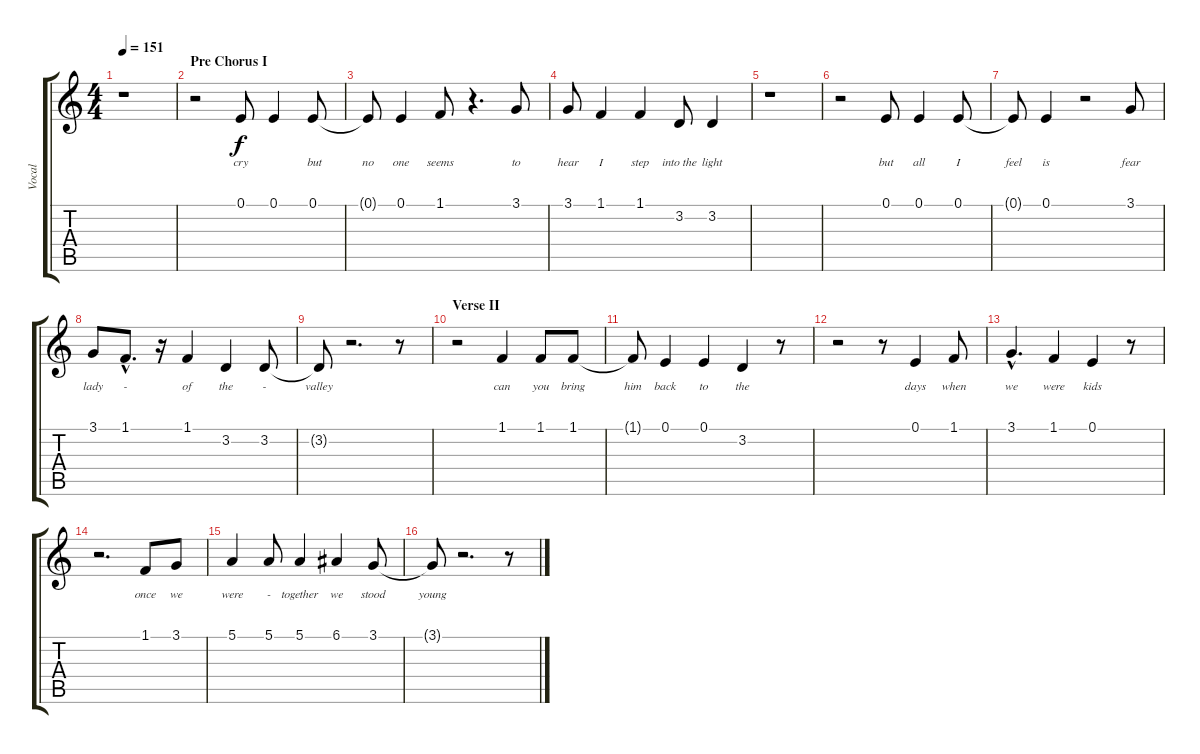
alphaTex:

\track ("Vocal" "Vocal") {instrument cello}
\staff {score tabs}
\tuning (E4 B3 G3 D3 A2 E2) {hide}
\ts (4 4)
\tempo 151
\clef g2
\ks c
r.1{dy f} |
\section ("" "Pre Chorus I")
r.2 0.1.8{lyrics (0 "cry") lyrics (1 "") lyrics (2 "") lyrics (3 "") lyrics (4 "")} 0.1.4{lyrics (0 " ") lyrics (1 "") lyrics (2 "") lyrics (3 "") lyrics (4 "")} 0.1.8{lyrics (0 " but") lyrics (1 "") lyrics (2 "") lyrics (3 "") lyrics (4 "")} |
0.1{t}.8{lyrics (0 "no") lyrics (1 "") lyrics (2 "") lyrics (3 "") lyrics (4 "")} 0.1.4{lyrics (0 "one") lyrics (1 "") lyrics (2 "") lyrics (3 "") lyrics (4 "")} 1.1.8{lyrics (0 "seems") lyrics (1 "") lyrics (2 "") lyrics (3 "") lyrics (4 "")} r.4{d} 3.1.8{lyrics (0 "to") lyrics (1 "") lyrics (2 "") lyrics (3 "") lyrics (4 "")} |
3.1.8{lyrics (0 "hear") lyrics (1 "") lyrics (2 "") lyrics (3 "") lyrics (4 "")} 1.1.4{lyrics (0 "I") lyrics (1 "") lyrics (2 "") lyrics (3 "") lyrics (4 "")} 1.1.4{lyrics (0 "step") lyrics (1 "") lyrics (2 "") lyrics (3 "") lyrics (4 "")} 3.2.8{lyrics (0 "into the") lyrics (1 "") lyrics (2 "") lyrics (3 "") lyrics (4 "")} 3.2.4{lyrics (0 "light") lyrics (1 "") lyrics (2 "") lyrics (3 "") lyrics (4 "")} |
r.1 |
r.2 0.1.8{lyrics (0 "but") lyrics (1 "") lyrics (2 "") lyrics (3 "") lyrics (4 "")} 0.1.4{lyrics (0 "all") lyrics (1 "") lyrics (2 "") lyrics (3 "") lyrics (4 "")} 0.1.8{lyrics (0 "I") lyrics (1 "") lyrics (2 "") lyrics (3 "") lyrics (4 "")} |
0.1{t}.8{lyrics (0 "feel") lyrics (1 "") lyrics (2 "") lyrics (3 "") lyrics (4 "")} 0.1.4{lyrics (0 "is") lyrics (1 "") lyrics (2 "") lyrics (3 "") lyrics (4 "")} r.2 3.1.8{lyrics (0 "fear") lyrics (1 "") lyrics (2 "") lyrics (3 "") lyrics (4 "")} |
3.1.8{lyrics (0 "lady") lyrics (1 "") lyrics (2 "") lyrics (3 "") lyrics (4 "")} 1.1{hac}.8{d lyrics (0 "-") lyrics (1 "") lyrics (2 "") lyrics (3 "") lyrics (4 "")} r.16 1.1.4{lyrics (0 "of") lyrics (1 "") lyrics (2 "") lyrics (3 "") lyrics (4 "")} 3.2.4{lyrics (0 "the") lyrics (1 "") lyrics (2 "") lyrics (3 "") lyrics (4 "")} 3.2.8{lyrics (0 "-") lyrics (1 "") lyrics (2 "") lyrics (3 "") lyrics (4 "")} |
3.2{t}.8{lyrics (0 "valley") lyrics (1 "") lyrics (2 "") lyrics (3 "") lyrics (4 "")} r.2{d} r.8 |
\section ("" "Verse II")
r.2 1.1.4{lyrics (0 "can") lyrics (1 "") lyrics (2 "") lyrics (3 "") lyrics (4 "")} 1.1.8{lyrics (0 "you") lyrics (1 "") lyrics (2 "") lyrics (3 "") lyrics (4 "")} 1.1.8{lyrics (0 "bring") lyrics (1 "") lyrics (2 "") lyrics (3 "") lyrics (4 "")} |
1.1{t}.8{lyrics (0 "him") lyrics (1 "") lyrics (2 "") lyrics (3 "") lyrics (4 "")} 0.1.4{lyrics (0 "back") lyrics (1 "") lyrics (2 "") lyrics (3 "") lyrics (4 "")} 0.1.4{lyrics (0 "to") lyrics (1 "") lyrics (2 "") lyrics (3 "") lyrics (4 "")} 3.2.4{lyrics (0 "the") lyrics (1 "") lyrics (2 "") lyrics (3 "") lyrics (4 "")} r.8 |
r.2 r.8 0.1.4{lyrics (0 "days") lyrics (1 "") lyrics (2 "") lyrics (3 "") lyrics (4 "")} 1.1.8{lyrics (0 "when") lyrics (1 "") lyrics (2 "") lyrics (3 "") lyrics (4 "")} |
3.1{hac}.4{d lyrics (0 "we") lyrics (1 "") lyrics (2 "") lyrics (3 "") lyrics (4 "")} 1.1.4{lyrics (0 "were") lyrics (1 "") lyrics (2 "") lyrics (3 "") lyrics (4 "")} 0.1.4{lyrics (0 "kids") lyrics (1 "") lyrics (2 "") lyrics (3 "") lyrics (4 "")} r.8 |
r.2{d} 1.1.8{lyrics (0 "once") lyrics (1 "") lyrics (2 "") lyrics (3 "") lyrics (4 "")} 3.1.8{lyrics (0 "we") lyrics (1 "") lyrics (2 "") lyrics (3 "") lyrics (4 "")} |
5.1.4{lyrics (0 "were") lyrics (1 "") lyrics (2 "") lyrics (3 "") lyrics (4 "")} 5.1.8{lyrics (0 "-") lyrics (1 "") lyrics (2 "") lyrics (3 "") lyrics (4 "")} 5.1.4{lyrics (0 "together") lyrics (1 "") lyrics (2 "") lyrics (3 "") lyrics (4 "")} 6.1.4{lyrics (0 "we") lyrics (1 "") lyrics (2 "") lyrics (3 "") lyrics (4 "")} 3.1.8{lyrics (0 "stood") lyrics (1 "") lyrics (2 "") lyrics (3 "") lyrics (4 "")} |
3.1{t}.8{lyrics (0 "young") lyrics (1 "") lyrics (2 "") lyrics (3 "") lyrics (4 "")} r.2{d} r.8
